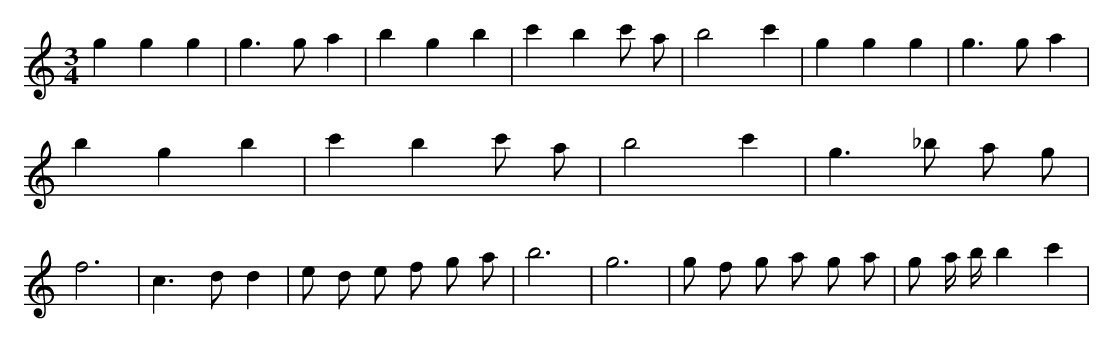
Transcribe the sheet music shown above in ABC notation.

X:1
M:3/4
L:1/8
K:C
g2 g2 g2 | g3 g a2 | b2 g2 b2 | c'2 b2 c' a | b4 c'2 | g2 g2 g2 | g3 g a2 | b2 g2 b2 | c'2 b2 c' a | b4 c'2 | g3 _b a g | f6 | c3 d d2 | e d e f g a | b6 | g6 | g f g a g a | g a/2 b/2 b2 c'2 |
